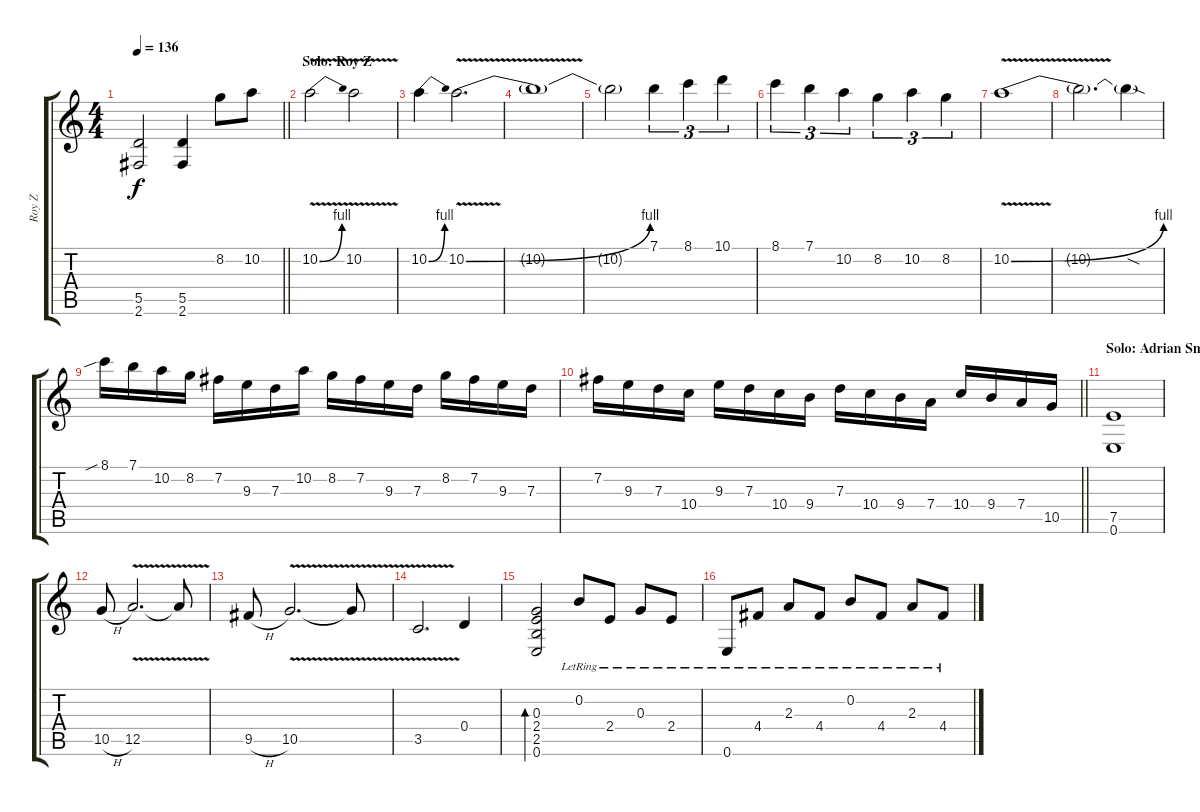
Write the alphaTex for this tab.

\track ("Roy Z" "Roy Z") {instrument distortionguitar}
\staff {score tabs}
\tuning (E4 B3 G3 D3 A2 E2) {hide}
\ts (4 4)
\tempo 136
\clef g2
\barLineRight lightlight
\ks c
(5.5{t} 2.6{t}).2{dy f} (5.5 2.6).4 8.2.8 10.2.8 |
\section ("" "Solo: Roy Z")
10.2{be (bend 0 0 60 4) v}.2 10.2{v}.2 |
10.2{be (bend 0 0 60 4)}.4 10.2{be (bend 0 0 60 4) v}.2{d} |
10.2{t}.1 |
10.2{t}.2 7.1.4{tu (3 2)} 8.1.4{tu (3 2)} 10.1.4{tu (3 2)} |
8.1.4{tu (3 2)} 7.1.4{tu (3 2)} 10.2.4{tu (3 2)} 8.2.4{tu (3 2)} 10.2.4{tu (3 2)} 8.2.4{tu (3 2)} |
10.2{be (bend 0 0 60 4) v}.1 |
10.2{t}.2{d} 10.2{sod t}.4 |
8.1{sib}.16 7.1.16 10.2.16 8.2.16 7.2.16 9.3.16 7.3.16 10.2.16 8.2.16 7.2.16 9.3.16 7.3.16 8.2.16 7.2.16 9.3.16 7.3.16 |
\barLineRight lightlight
7.2.16 9.3.16 7.3.16 10.4.16 9.3.16 7.3.16 10.4.16 9.4.16 7.3.16 10.4.16 9.4.16 7.4.16 10.4.16 9.4.16 7.4.16 10.5.16 |
\section ("" "Solo: Adrian Smith")
(7.5 0.6).1 |
10.5{h}.8 12.5{v}.2{d} 12.5{t}.8 |
9.5{h}.8 10.5{v}.2{d} 10.5{t}.8 |
3.5{v}.2{d} 0.4.4 |
(0.3 2.4 2.5 0.6).2{bd 240 instrument electricguitarclean} 0.2{lr}.8 2.4{lr}.8 0.3{lr}.8 2.4{lr}.8 |
0.6{lr}.8 4.4{lr}.8 2.3{lr}.8 4.4{lr}.8 0.2{lr}.8 4.4{lr}.8 2.3{lr}.8 4.4{lr}.8
